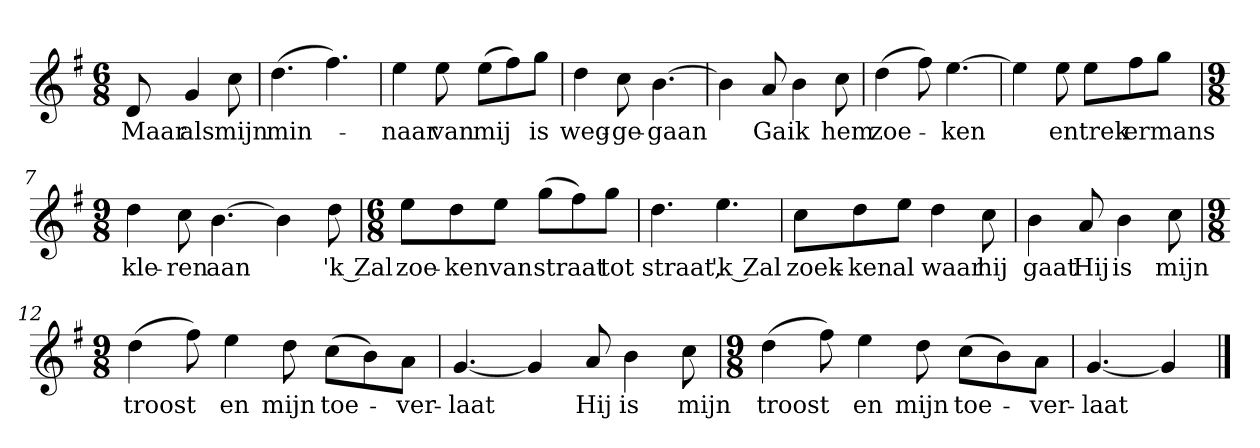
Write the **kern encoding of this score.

**kern	**text
*part1	*part1
*staff1	*staff1
*clefG2	*
*k[f#]	*
*G:	*
*M6/8	*
*MM120	*
=	=
8d	Maar
4g	als
8cc	mijn
=1	=1
(4.dd	min-
4.ff#)	.
=2	=2
4ee	-naar
8ee	van
(8ee\L	mij
8ff#\)	.
8gg\J	is
=3	=3
4dd	weg-
8cc	-ge-
[4.b	-gaan
=4	=4
4b]	.
8a	Ga
4b	ik
8cc	hem
=5	=5
(4dd	zoe-
8ff#)	.
[4.ee	-ken
=6	=6
4ee]	.
8ee	en
8ee\L	trek
8ff#\	er
8gg\J	mans
=7	=7
*M9/8	*
4dd	kle-
8cc	-ren
[4.b	aan
4b]	.
8dd	'k Zal
=8	=8
*M6/8	*
8ee\L	zoe-
8dd\	-ken
8ee\J	van
(8gg\L	straat
8ff#\)	.
8gg\J	tot
=9	=9
4.dd	straat,
4.ee	'k Zal
=10	=10
8cc\L	zoek-
8dd\	-ken
8ee\J	al
4dd	waar
8cc	hij
=11	=11
4b	gaat
8a	Hij
4b	is
8cc	mijn
=12	=12
*M9/8	*
(4dd	troost
8ff#)	.
4ee	en
8dd	mijn
(8cc\L	toe-
8b\)	.
8a\J	-ver-
=13	=13
[4.g	-laat
4g]	.
8a	Hij
4b	is
8cc	mijn
=14	=14
*M9/8	*
(4dd	troost
8ff#)	.
4ee	en
8dd	mijn
(8cc\L	toe-
8b\)	.
8a\J	-ver-
=15	=15
[4.g	-laat
4g]	.
==	==
*-	*-
